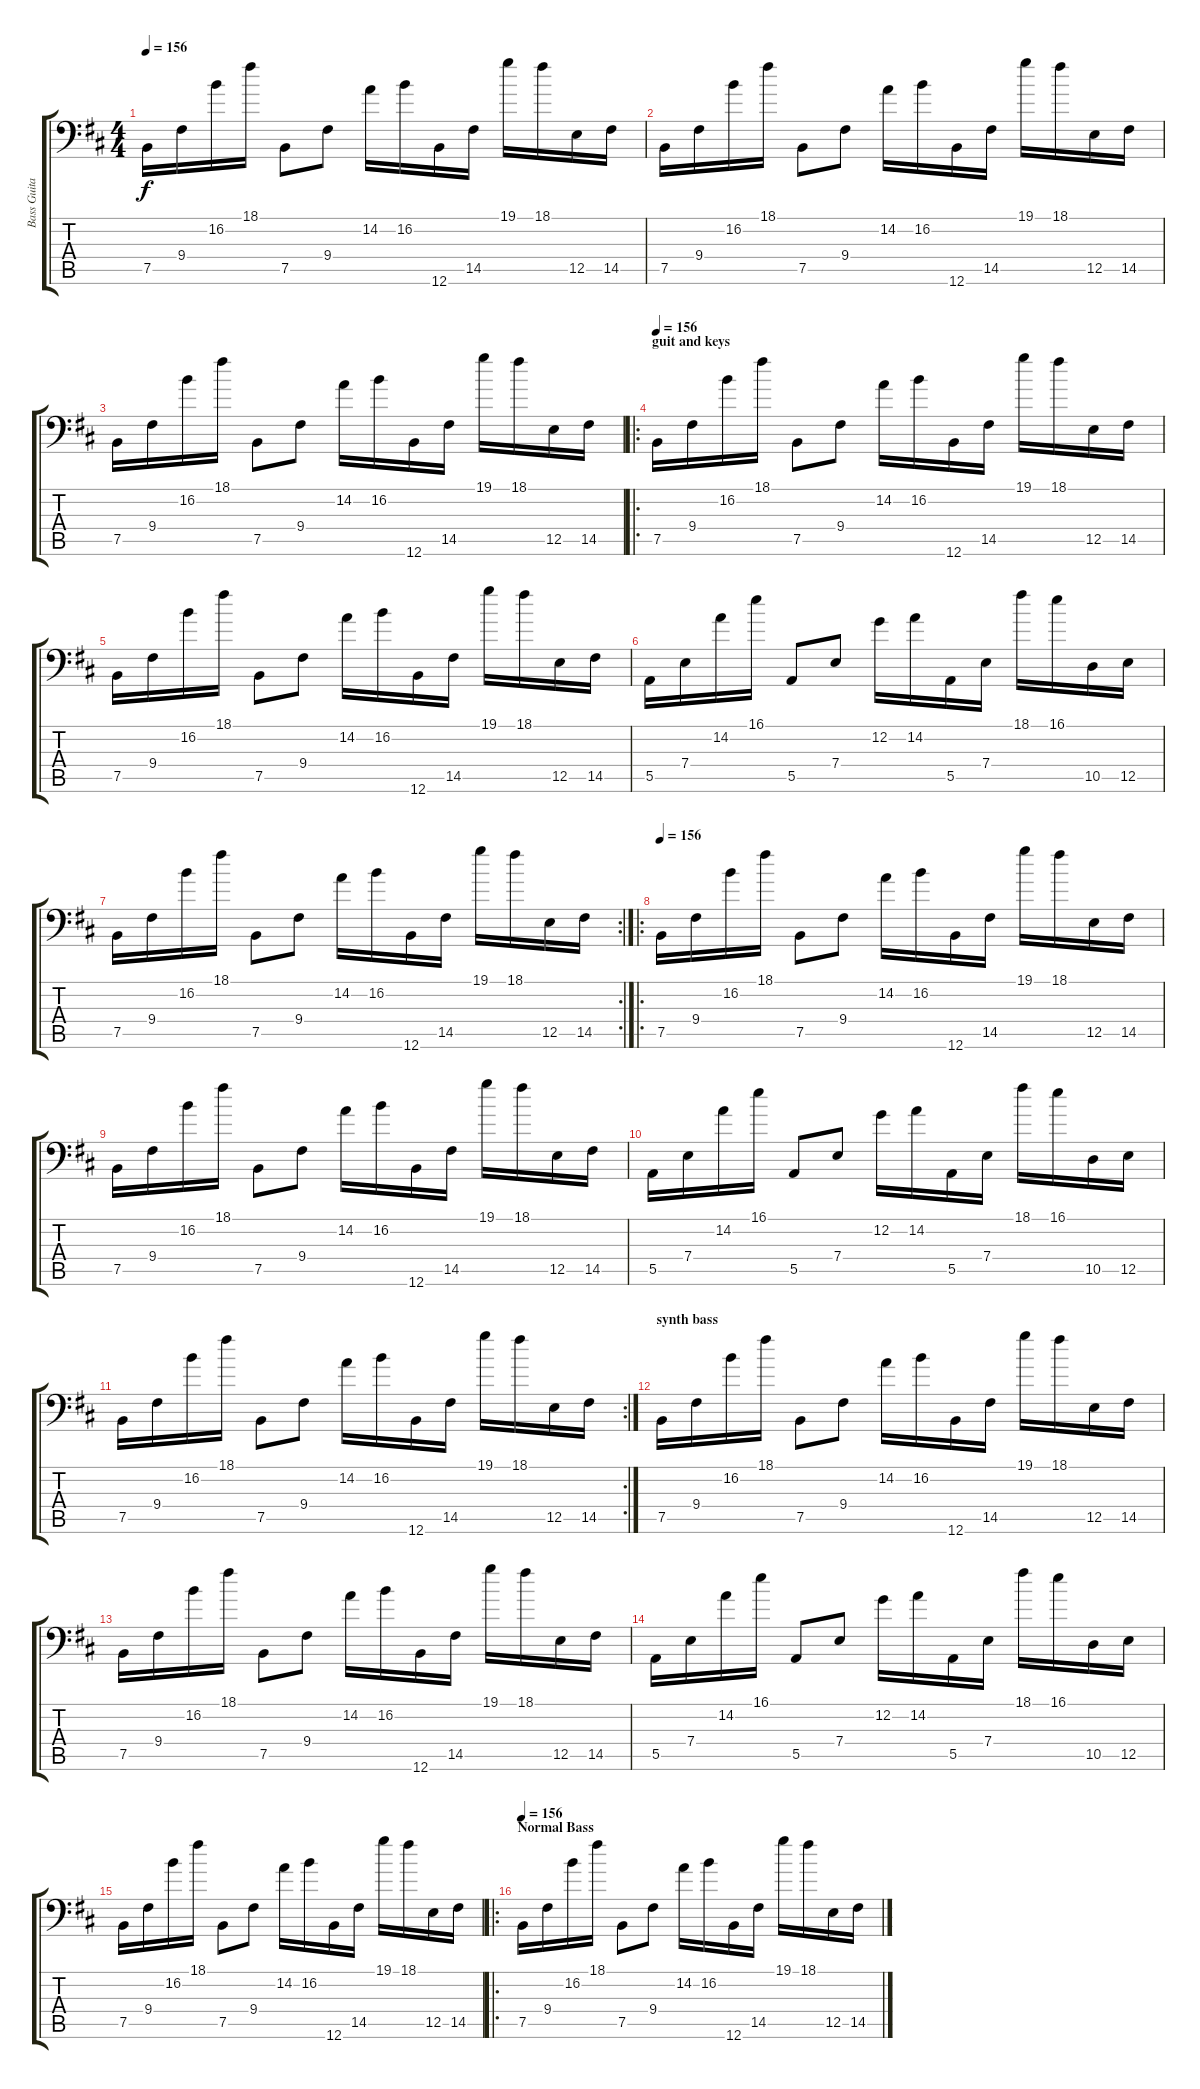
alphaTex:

\track ("Bass Guitar" "Bass Guita") {instrument electricbassfinger}
\staff {score tabs}
\tuning (C3 G2 D2 A1 E1 B0) {hide}
\ts (4 4)
\tempo 156
\clef f4
\ks bminor
7.5.16{dy f} 9.4.16 16.2.16 18.1.16 7.5.8 9.4.8 14.2.16 16.2.16 12.6.16 14.5.16 19.1.16 18.1.16 12.5.16 14.5.16 |
7.5.16 9.4.16 16.2.16 18.1.16 7.5.8 9.4.8 14.2.16 16.2.16 12.6.16 14.5.16 19.1.16 18.1.16 12.5.16 14.5.16 |
7.5.16 9.4.16 16.2.16 18.1.16 7.5.8 9.4.8 14.2.16 16.2.16 12.6.16 14.5.16 19.1.16 18.1.16 12.5.16 14.5.16 |
\ro
\section ("" "guit and keys")
\tempo 156
7.5.16 9.4.16 16.2.16 18.1.16 7.5.8 9.4.8 14.2.16 16.2.16 12.6.16 14.5.16 19.1.16 18.1.16 12.5.16 14.5.16 |
7.5.16 9.4.16 16.2.16 18.1.16 7.5.8 9.4.8 14.2.16 16.2.16 12.6.16 14.5.16 19.1.16 18.1.16 12.5.16 14.5.16 |
5.5.16 7.4.16 14.2.16 16.1.16 5.5.8 7.4.8 12.2.16 14.2.16 5.5.16 7.4.16 18.1.16 16.1.16 10.5.16 12.5.16 |
\rc 2
7.5.16 9.4.16 16.2.16 18.1.16 7.5.8 9.4.8 14.2.16 16.2.16 12.6.16 14.5.16 19.1.16 18.1.16 12.5.16 14.5.16 |
\ro
\tempo 156
7.5.16 9.4.16 16.2.16 18.1.16 7.5.8 9.4.8 14.2.16 16.2.16 12.6.16 14.5.16 19.1.16 18.1.16 12.5.16 14.5.16 |
7.5.16 9.4.16 16.2.16 18.1.16 7.5.8 9.4.8 14.2.16 16.2.16 12.6.16 14.5.16 19.1.16 18.1.16 12.5.16 14.5.16 |
5.5.16 7.4.16 14.2.16 16.1.16 5.5.8 7.4.8 12.2.16 14.2.16 5.5.16 7.4.16 18.1.16 16.1.16 10.5.16 12.5.16 |
\rc 2
7.5.16 9.4.16 16.2.16 18.1.16 7.5.8 9.4.8 14.2.16 16.2.16 12.6.16 14.5.16 19.1.16 18.1.16 12.5.16 14.5.16 |
\section ("" "synth bass")
7.5.16{instrument fx8scifi} 9.4.16 16.2.16 18.1.16 7.5.8 9.4.8 14.2.16 16.2.16 12.6.16 14.5.16 19.1.16 18.1.16 12.5.16 14.5.16 |
7.5.16 9.4.16 16.2.16 18.1.16 7.5.8 9.4.8 14.2.16 16.2.16 12.6.16 14.5.16 19.1.16 18.1.16 12.5.16 14.5.16 |
5.5.16 7.4.16 14.2.16 16.1.16 5.5.8 7.4.8 12.2.16 14.2.16 5.5.16 7.4.16 18.1.16 16.1.16 10.5.16 12.5.16 |
7.5.16 9.4.16 16.2.16 18.1.16 7.5.8 9.4.8 14.2.16 16.2.16 12.6.16 14.5.16 19.1.16 18.1.16 12.5.16 14.5.16 |
\ro
\section ("" "Normal Bass")
\tempo 156
7.5.16{instrument electricbassfinger} 9.4.16 16.2.16 18.1.16 7.5.8 9.4.8 14.2.16 16.2.16 12.6.16 14.5.16 19.1.16 18.1.16 12.5.16 14.5.16
